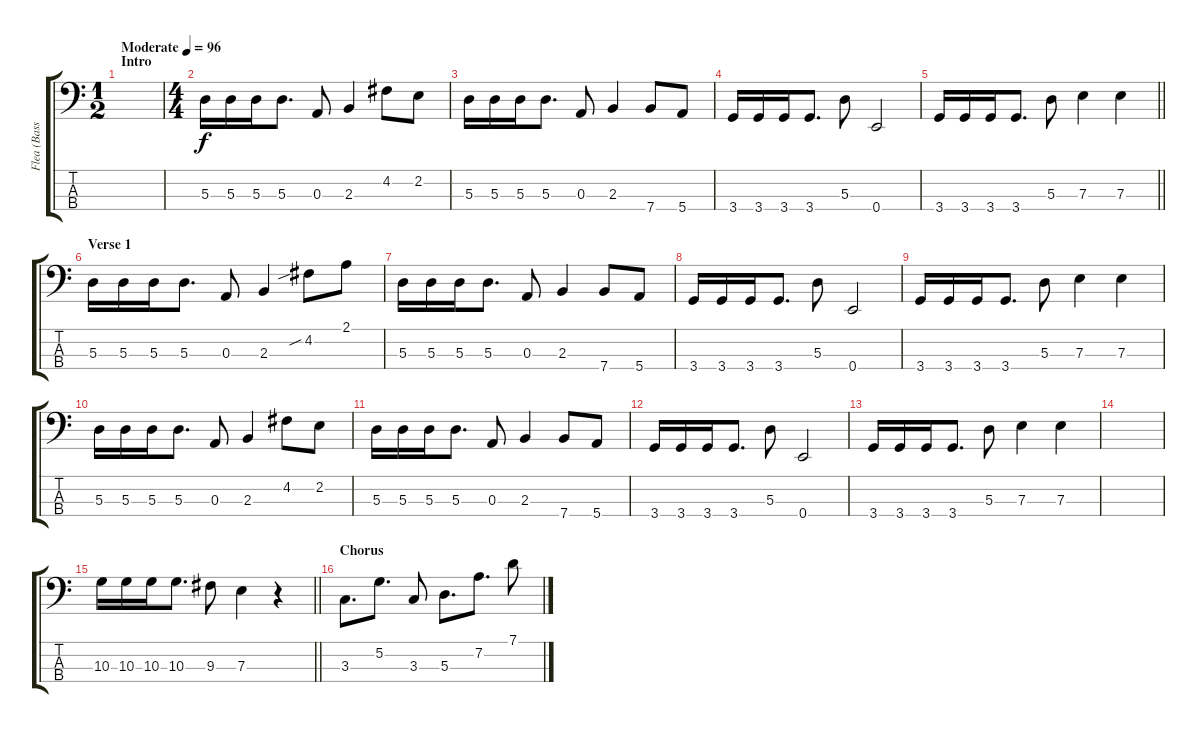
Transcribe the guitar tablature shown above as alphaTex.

\track ("Flea (Bass)" "Flea (Bass") {instrument electricbassfinger}
\staff {score tabs}
\tuning (G2 D2 A1 E1) {hide}
\ts (1 2)
\section ("" "Intro")
\tempo (96 "Moderate")
\clef f4
\ks c
|
\ts (4 4)
5.3.16 5.3.16 5.3.16 5.3.8{d} 0.3.8 2.3.4 4.2.8 2.2.8 |
5.3.16 5.3.16 5.3.16 5.3.8{d} 0.3.8 2.3.4 7.4.8 5.4.8 |
3.4.16 3.4.16 3.4.16 3.4.8{d} 5.3.8 0.4.2 |
\barLineRight lightlight
3.4.16 3.4.16 3.4.16 3.4.8{d} 5.3.8 7.3.4 7.3.4 |
\section ("" "Verse 1")
5.3.16 5.3.16 5.3.16 5.3.8{d} 0.3.8 2.3.4 4.2{sib}.8 2.1.8 |
5.3.16 5.3.16 5.3.16 5.3.8{d} 0.3.8 2.3.4 7.4.8 5.4.8 |
3.4.16 3.4.16 3.4.16 3.4.8{d} 5.3.8 0.4.2 |
3.4.16 3.4.16 3.4.16 3.4.8{d} 5.3.8 7.3.4 7.3.4 |
5.3.16 5.3.16 5.3.16 5.3.8{d} 0.3.8 2.3.4 4.2.8 2.2.8 |
5.3.16 5.3.16 5.3.16 5.3.8{d} 0.3.8 2.3.4 7.4.8 5.4.8 |
3.4.16 3.4.16 3.4.16 3.4.8{d} 5.3.8 0.4.2 |
3.4.16 3.4.16 3.4.16 3.4.8{d} 5.3.8 7.3.4 7.3.4 |
|
\barLineRight lightlight
10.3.16 10.3.16 10.3.16 10.3.8{d} 9.3.8 7.3.4 r.4 |
\section ("" "Chorus")
3.3.8{d} 5.2.8{d} 3.3.8 5.3.8{d} 7.2.8{d} 7.1.8
